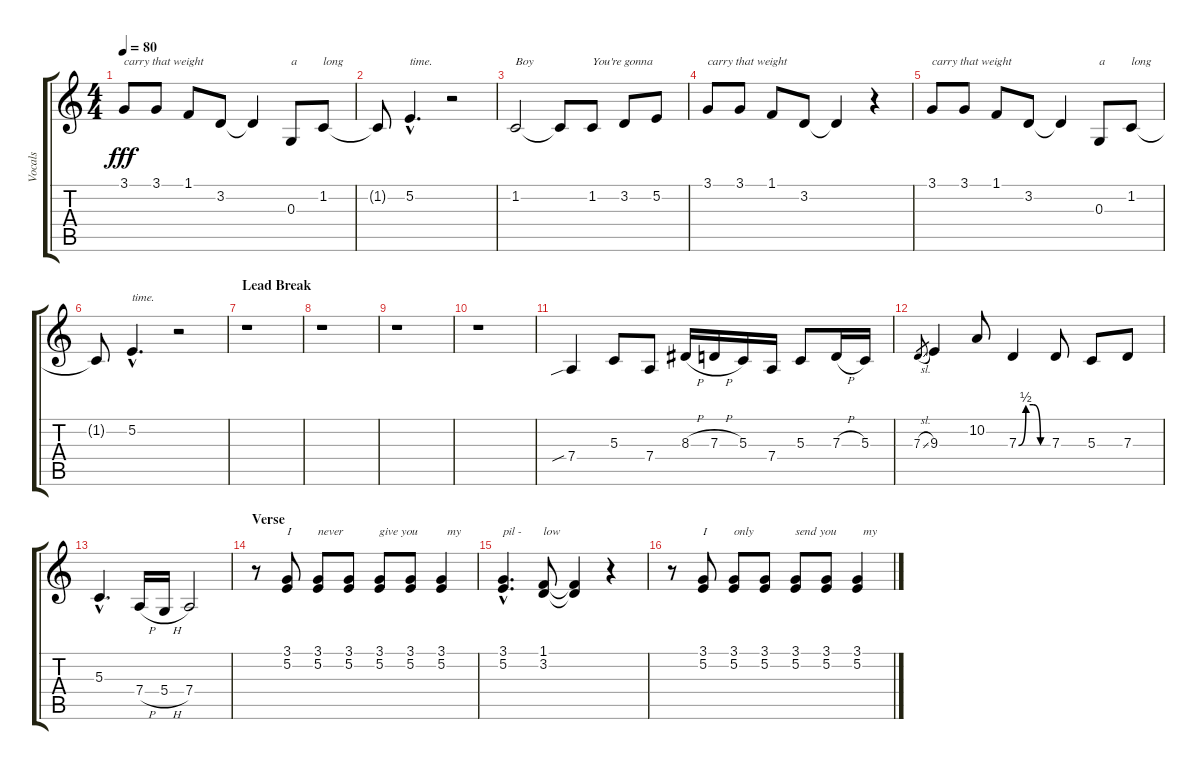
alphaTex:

\track ("Vocals" "Vocals") {instrument choiraahs}
\staff {score tabs}
\tuning (E4 B3 G3 D3 A2 E2) {hide}
\ts (4 4)
\tempo 80
\clef g2
\ks c
3.1.8{txt "carry that weight" dy fff} 3.1.8 1.1.8 3.2.8 3.2{t}.4 0.3.8{txt "a"} 1.2.8{txt "long"} |
1.2{t}.8 5.2{hac}.4{d txt "time."} r.2 |
1.2.2{txt "Boy"} 1.2{t}.8 1.2.8{txt "You're gonna"} 3.2.8 5.2.8 |
3.1.8{txt "carry that weight"} 3.1.8 1.1.8 3.2.8 3.2{t}.4 r.4 |
3.1.8{txt "carry that weight"} 3.1.8 1.1.8 3.2.8 3.2{t}.4 0.3.8{txt "a"} 1.2.8{txt "long"} |
1.2{t}.8 5.2{hac}.4{d txt "time."} r.2 |
\section ("" "Lead Break")
r.1 |
r.1 |
r.1 |
r.1{volume 14 instrument overdrivenguitar} |
7.4{sib}.4 5.3.8 7.4.8 8.3{h}.16 7.3{h}.16 5.3.16 7.4.16 5.3.8 7.3{h}.16 5.3.16 |
7.3{sl}.8{gr} 9.3.4 10.2.8 7.3{be (custom 0 0 15 2 30 2 45 0 60 0)}.4 7.3.8 5.3.8 7.3.8 |
5.3{hac}.4{d} 7.4{h}.16 5.4{h}.16 7.4.2 |
\section ("" "Verse")
r.8 (3.1 5.2).8{txt "I" volume 12 instrument clarinet} (3.1 5.2).8{txt "never"} (3.1 5.2).8 (3.1 5.2).8{txt "give you"} (3.1 5.2).8 (3.1 5.2).4{txt "  my"} |
(3.1{hac} 5.2{hac}).4{d txt "pil -"} (1.1 3.2).8{txt "low"} (1.1{t} 3.2{t}).4 r.4 |
r.8 (3.1 5.2).8{txt "I"} (3.1 5.2).8{txt "only"} (3.1 5.2).8 (3.1 5.2).8{txt "send you"} (3.1 5.2).8 (3.1 5.2).4{txt "  my"}
